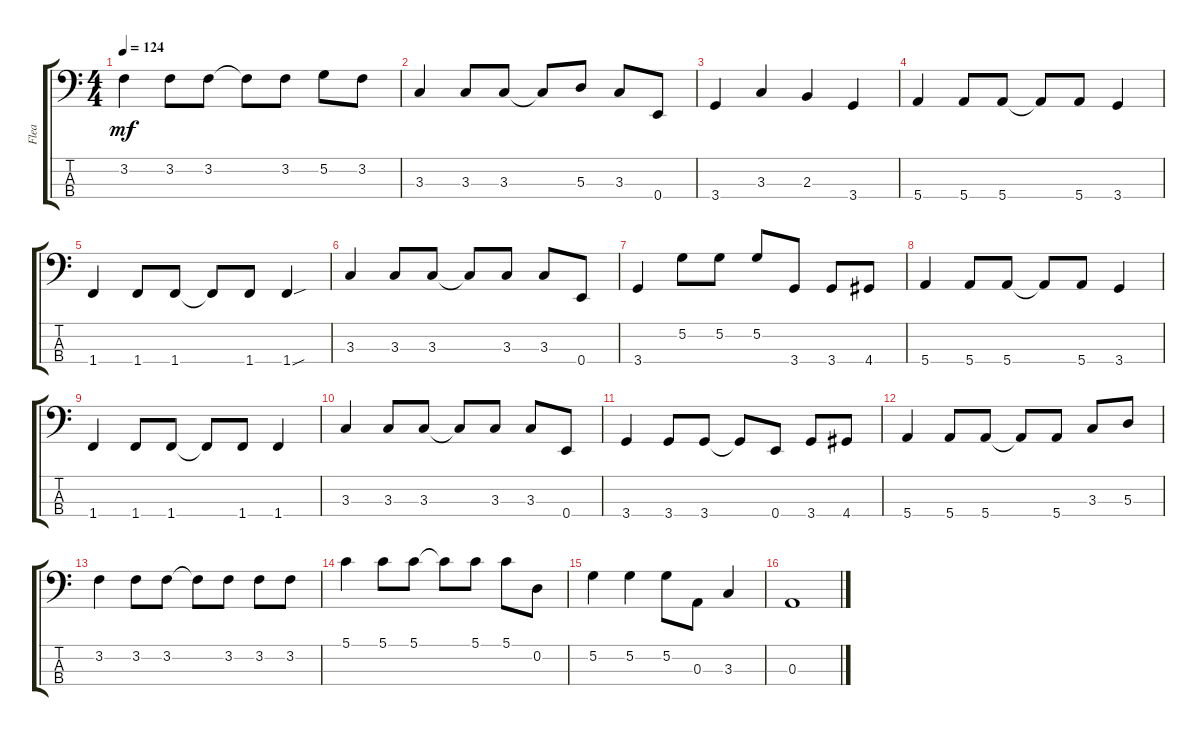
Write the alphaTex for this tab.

\track ("Flea " "Flea ") {instrument electricbassfinger}
\staff {score tabs}
\tuning (G2 D2 A1 E1) {hide}
\ts (4 4)
\tempo 124
\clef f4
\ks c
3.2.4{dy mf} 3.2.8 3.2.8 3.2{t}.8 3.2.8 5.2.8 3.2.8 |
3.3.4 3.3.8 3.3.8 3.3{t}.8 5.3.8 3.3.8 0.4.8 |
3.4.4 3.3.4 2.3.4 3.4.4 |
5.4.4 5.4.8 5.4.8 5.4{t}.8 5.4.8 3.4.4 |
1.4.4 1.4.8 1.4.8 1.4{t}.8 1.4.8 1.4{sou}.4 |
3.3.4 3.3.8 3.3.8 3.3{t}.8 3.3.8 3.3.8 0.4.8 |
3.4.4 5.2.8 5.2.8 5.2.8 3.4.8 3.4.8 4.4.8 |
5.4.4 5.4.8 5.4.8 5.4{t}.8 5.4.8 3.4.4 |
1.4.4 1.4.8 1.4.8 1.4{t}.8 1.4.8 1.4.4 |
3.3.4 3.3.8 3.3.8 3.3{t}.8 3.3.8 3.3.8 0.4.8 |
3.4.4 3.4.8 3.4.8 3.4{t}.8 0.4.8 3.4.8 4.4.8 |
5.4.4 5.4.8 5.4.8 5.4{t}.8 5.4.8 3.3.8 5.3.8 |
3.2.4 3.2.8 3.2.8 3.2{t}.8 3.2.8 3.2.8 3.2.8 |
5.1.4 5.1.8 5.1.8 5.1{t}.8 5.1.8 5.1.8 0.2.8 |
5.2.4 5.2.4 5.2.8 0.3.8 3.3.4 |
0.3.1
